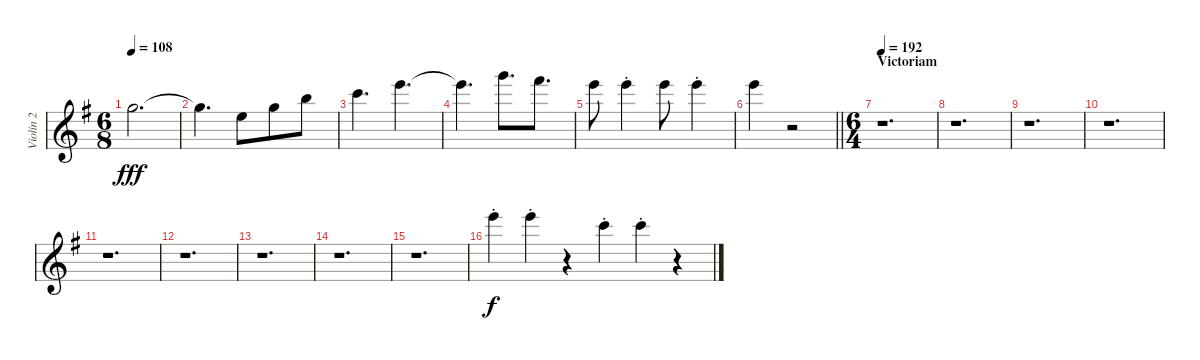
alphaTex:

\track ("Violín 2" "Violín 2") {instrument stringensemble1}
\staff {score}
\tuning (E5 A4 D4 G3) {hide}
\ts (6 8)
\tempo 108
\clef g2
\ks eminor
3.1.2{d dy fff} |
3.1{t}.4{d} 0.1.8 3.1.8 7.1.8 |
8.1.4{d} 12.1.4{d} |
12.1{t}.4{d} 15.1.8{d} 14.1.8{d} |
12.1.8 12.1{st}.4 12.1.8 12.1{st}.4 |
\barLineRight lightlight
12.1.4 r.2 |
\ts (6 4)
\section ("" "Victoriam")
\tempo 192
r.1{d} |
r.1{d} |
r.1{d} |
r.1{d} |
r.1{d} |
r.1{d} |
r.1{d} |
r.1{d} |
r.1{d} |
12.1{st}.4{dy f} 12.1{st}.4 r.4 15.2{st}.4 15.2{st}.4 r.4
